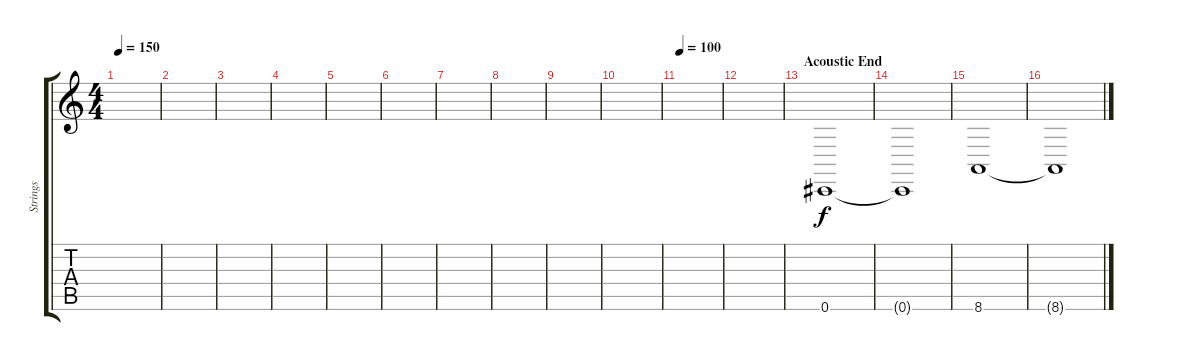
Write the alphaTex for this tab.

\track ("Strings" "Strings") {instrument stringensemble1}
\staff {score tabs}
\tuning (Eb4 Bb3 Gb3 Db3 Ab2 Db2) {hide}
\ts (4 4)
\tempo 150
\clef g2
\ks c
|
|
|
|
|
|
|
|
|
|
\tempo 100
|
|
\section ("" "Acoustic End")
0.6.1 |
0.6{t}.1 |
8.6.1 |
8.6{t}.1
